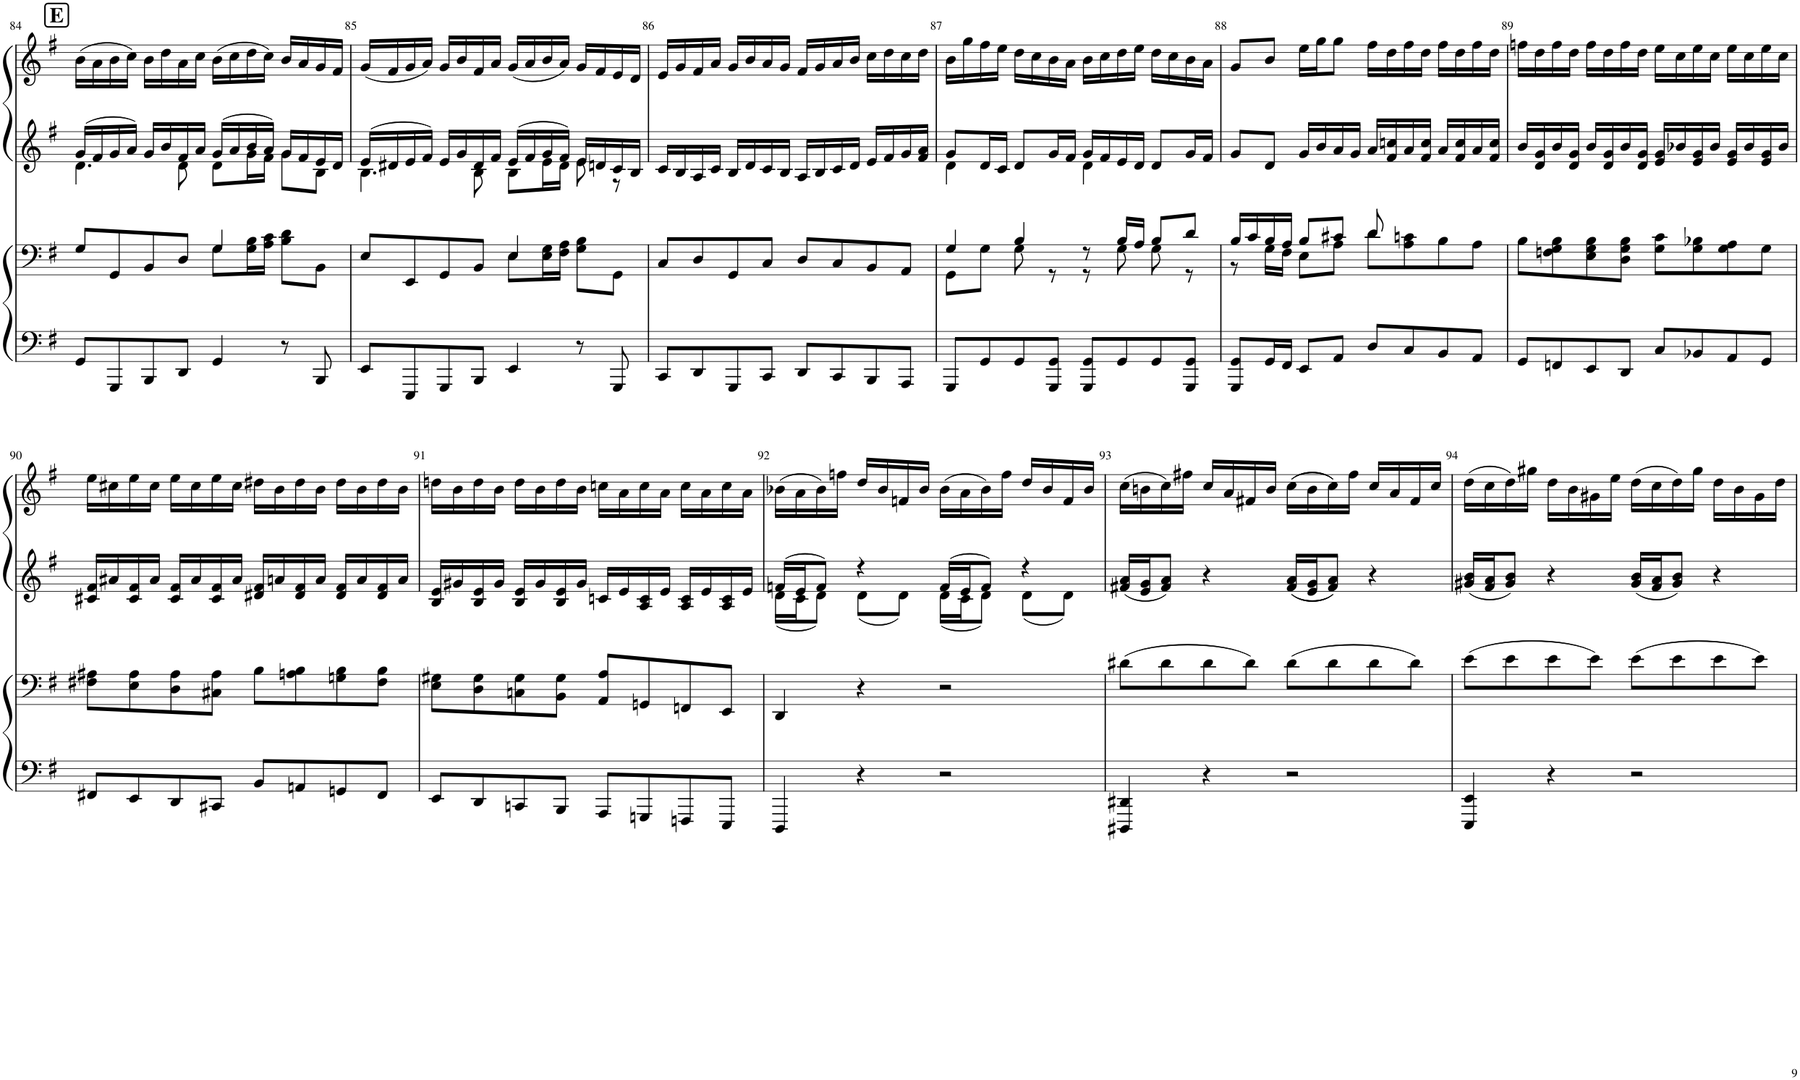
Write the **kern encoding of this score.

**kern	**kern	**kern	**kern
*part2	*part2	*part1	*part1
*staff4	*staff3	*staff2	*staff1
*I"Secondo	*	*I"Primo	*
!!LO:PB:g=z
*clefF4	*clefF4	*clefG2	*clefG2
*k[f#]	*k[f#]	*k[f#]	*k[f#]
*M2/2	*M2/2	*M2/2	*M2/2
*met(c|)	*met(c|)	*met(c|)	*met(c|)
!!LO:REH:place=s1:a:B:cj:fs=14:t=E
=84	=84	=84	=84
*	*^	*^	*
8GG/L	8G/L	2ryy	16g/LL	4.d\	(16b\LL
.	.	.	16f#/	.	16a\
8GGG/	8GG/	.	16g/	.	16b\
.	.	.	16a/JJ	.	16cc\JJ)
8BBB/	8BB/	.	16g/LL	.	16b\LL
.	.	.	16b/	.	16dd\
8DD/J	8D/J	.	16f#/	8d\	16a\
.	.	.	16a/JJ	.	16cc\JJ
4GG/	8G\L	4G/	16g/LL	8d\L	(16b\LL
.	.	.	16a/	.	16cc\
.	16G\ 16B\L	.	16b/	16g\L	16dd\
.	16A\ 16c\JJ	.	16a/JJ	16f#\JJ	16cc\JJ)
8r	8B\ 8d\L	4ryy	16g/LL	8g\L	16b/LL
.	.	.	16f#/	.	16a/
8BBB/	8BB\J	.	16e/	8B\J	16g/
.	.	.	16d/JJ	.	16f#/JJ
=85	=85	=85	=85	=85	=85
8EE/L	8E/L	2ryy	16e/LL	4.B\	(16g/LL
.	.	.	16d#X/	.	16f#/
8EEE/	8EE/	.	16e/	.	16g/
.	.	.	16f#/JJ	.	16a/JJ)
8GGG/	8GG/	.	16e/LL	.	16g/LL
.	.	.	16g/	.	16b/
8BBB/J	8BB/J	.	16d#/	8B\	16f#/
.	.	.	16f#/JJ	.	16a/JJ
4EE/	8E\L	4E/	16e/LL	8B\L	(16g/LL
.	.	.	16f#/	.	16a/
.	16E\ 16G\L	.	16g/	16e\L	16b/
.	16F#\ 16A\JJ	.	16f#/JJ	16d#\JJ	16a/JJ)
8r	8G\ 8B\L	4ryy	16e/LL	8e\	16g/LL
.	.	.	16dn/	.	16f#/
8GGG/	8GG\J	.	16c/	8r	16e/
.	.	.	16B/JJ	.	16d/JJ
*	*v	*v	*	*	*
*	*	*v	*v	*
=86	=86	=86	=86
8CC/L	8C/L	16c/LL	16e/LL
.	.	16B/	16g/
8DD/	8D/	16A/	16f#/
.	.	16c/JJ	16a/JJ
8GGG/	8GG/	16B/LL	16g/LL
.	.	16d/	16b/
8CC/J	8C/J	16c/	16a/
.	.	16B/JJ	16g/JJ
8DD/L	8D/L	16A/LL	16f#/LL
.	.	16B/	16g/
8CC/	8C/	16c/	16a/
.	.	16d/JJ	16b/JJ
8BBB/	8BB/	16e/LL	16cc\LL
.	.	16f#/	16dd\
8AAA/J	8AA/J	16g/	16cc\
.	.	16f#/ 16a/JJ	16dd\JJ
=87	=87	=87	=87
*	*^	*^	*
8GGG/L	4G/	8GG\L	8g/L	4d\	16b\LL
.	.	.	.	.	16gg\
8GG/	.	8G\J	16d/L	.	16ff#\
.	.	.	16c/JJ	.	16ee\JJ
8GG/	4B/	8G\	8d/L	4ryy	16dd\LL
.	.	.	.	.	16cc\
8GGG/ 8GG/J	.	8r	16g/L	.	16b\
.	.	.	16f#/JJ	.	16a\JJ
8GGG/ 8GG/L	8r	8r	16g/LL	4d\	16b\LL
.	.	.	16f#/	.	16cc\
8GG/	16B/LL	8G\	16e/	.	16dd\
.	16A/JJ	.	16d/JJ	.	16ee\JJ
8GG/	8B/L	8G\	8d/L	4ryy	16dd\LL
.	.	.	.	.	16cc\
8GGG/ 8GG/J	8d/J	8r	16g/L	.	16b\
.	.	.	16f#/JJ	.	16a\JJ
*	*	*	*v	*v	*
=88	=88	=88	=88	=88
8GGG/ 8GG/L	16B/LL	8r	8g/L	8g/L
.	16c/	.	.	.
16GG/L	16B/	16G\LL	8d/J	8b/J
16FF#/JJ	16A/JJ	16F#\JJ	.	.
8EE/L	8B/L	8E\L	16g/LL	16ee\LL
.	.	.	16b/	16gg\J
8AA/J	8c#X/J	8A\J	16a/	8gg\J
.	.	.	16g/JJ	.
8D/L	8d\L	8d/	16a/LL	16ff#\LL
.	.	.	16f#/ 16ccn/	16dd\
8C/	8A\ 8cn\	4.ryy	16a/	16ff#\
.	.	.	16f#/ 16cc/JJ	16dd\JJ
8BB/	8B\	.	16a/LL	16ff#\LL
.	.	.	16f#/ 16cc/	16dd\
8AA/J	8A\J	.	16a/	16ff#\
.	.	.	16f#/ 16cc/JJ	16dd\JJ
*	*v	*v	*	*
=89	=89	=89	=89
8GG/L	8B\L	16b/LL	16ffn\LL
.	.	16d/ 16g/	16dd\
8FFn/	8Fn\ 8G\ 8B\	16b/	16ff\
.	.	16d/ 16g/JJ	16dd\JJ
8EE/	8E\ 8G\ 8B\	16b/LL	16ff\LL
.	.	16d/ 16g/	16dd\
8DD/J	8D\ 8G\ 8B\J	16b/	16ff\
.	.	16d/ 16g/JJ	16dd\JJ
8C/L	8G\ 8c\L	16e/ 16g/LL	16ee\LL
.	.	16b-X/	16cc\
8BB-X/	8G\ 8B-X\	16e/ 16g/	16ee\
.	.	16b-/JJ	16cc\JJ
8AA/	8G\ 8A\	16e/ 16g/LL	16ee\LL
.	.	16b-/	16cc\
8GG/J	8G\J	16e/ 16g/	16ee\
.	.	16b-/JJ	16cc\JJ
!!LO:LB:g=z
=90	=90	=90	=90
8FF#X/L	8F#X\ 8A#X\L	16c#X/ 16f#/LL	16ee\LL
.	.	16a#X/	16cc#X\
8EE/	8E\ 8A#\	16c#/ 16f#/	16ee\
.	.	16a#/JJ	16cc#\JJ
8DD/	8D\ 8A#\	16c#/ 16f#/LL	16ee\LL
.	.	16a#/	16cc#\
8CC#X/J	8C#X\ 8A#\J	16c#/ 16f#/	16ee\
.	.	16a#/JJ	16cc#\JJ
8BB/L	8B\L	16d#X/ 16f#/LL	16dd#X\LL
.	.	16an/	16b\
8AAn/	8An\ 8B\	16d#/ 16f#/	16dd#\
.	.	16a/JJ	16b\JJ
8GGn/	8Gn\ 8B\	16d#/ 16f#/LL	16dd#\LL
.	.	16a/	16b\
8FF#/J	8F#\ 8B\J	16d#/ 16f#/	16dd#\
.	.	16a/JJ	16b\JJ
=91	=91	=91	=91
8EE/L	8E\ 8G#X\L	16B/ 16e/LL	16ddn\LL
.	.	16g#X/	16b\
8DD/	8D\ 8G#\	16B/ 16e/	16dd\
.	.	16g#/JJ	16b\JJ
8CCn/	8Cn\ 8G#\	16B/ 16e/LL	16dd\LL
.	.	16g#/	16b\
8BBB/J	8BB\ 8G#\J	16B/ 16e/	16dd\
.	.	16g#/JJ	16b\JJ
8AAA/L	8AA/ 8A/L	16cn/LL	16ccn\LL
.	.	16e/	16a\
8GGGn/	8GGn/	16A/ 16c/	16cc\
.	.	16e/JJ	16a\JJ
8FFFn/	8FFn/	16A/ 16c/LL	16cc\LL
.	.	16e/	16a\
8EEE/J	8EE/J	16A/ 16c/	16cc\
.	.	16e/JJ	16a\JJ
=92	=92	=92	=92
*	*	*^	*
4DDD/	4DD/	16fn/LL	16d\LL	(16b-X\LL
.	.	16e/J	16c\J	16a\
.	.	8f/J	8d\J	16b-\)
.	.	.	.	16ffn\JJ
4r	4r	4r	8d\L	16dd/LL
.	.	.	.	16b-/
.	.	.	8d\J	16fn/
.	.	.	.	16b-/JJ
2r	2r	16f/LL	16d\LL	(16b-\LL
.	.	16e/J	16c\J	16a\
.	.	8f/J	8d\J	16b-\)
.	.	.	.	16ff\JJ
.	.	4r	8d\L	16dd/LL
.	.	.	.	16b-/
.	.	.	8d\J	16f/
.	.	.	.	16b-/JJ
*	*	*v	*v	*
=93	=93	=93	=93
4DDD#X/ 4DD#X/	(8d#X\L	16f#X/ 16a/LL	(16cc\LL
.	.	16e/ 16g/J	16bn\
.	8d#\	8f#/ 8a/J	16cc\)
.	.	.	16ff#X\JJ
4r	8d#\	4r	16cc/LL
.	.	.	16a/
.	8d#\J)	.	16f#X/
.	.	.	16b/JJ
2r	(8d#\L	16f#/ 16a/LL	((16cc\LL
.	.	16e/ 16g/J	16b\
.	8d#\	8f#/ 8a/J	16cc\))
.	.	.	16ff#\JJ
.	8d#\	4r	16cc/LL
.	.	.	16a/
.	8d#\J)	.	16f#/
.	.	.	16cc/JJ
=94	=94	=94	=94
4EEE/ 4EE/	(8e\L	16g#X/ 16b/LL	(16dd\LL
.	.	16f#/ 16a/J	16cc\
.	8e\	8g#/ 8b/J	16dd\)
.	.	.	16gg#X\JJ
4r	8e\	4r	16dd\LL
.	.	.	16b\
.	8e\J)	.	16g#X\
.	.	.	16ee\JJ
2r	(8e\L	16g#/ 16b/LL	(16dd\LL
.	.	16f#/ 16a/J	16cc\
.	8e\	8g#/ 8b/J	16dd\)
.	.	.	16gg#\JJ
.	8e\	4r	16dd\LL
.	.	.	16b\
.	8e\J)	.	16g#\
.	.	.	16dd\JJ
=	=	=	=
*-	*-	*-	*-
